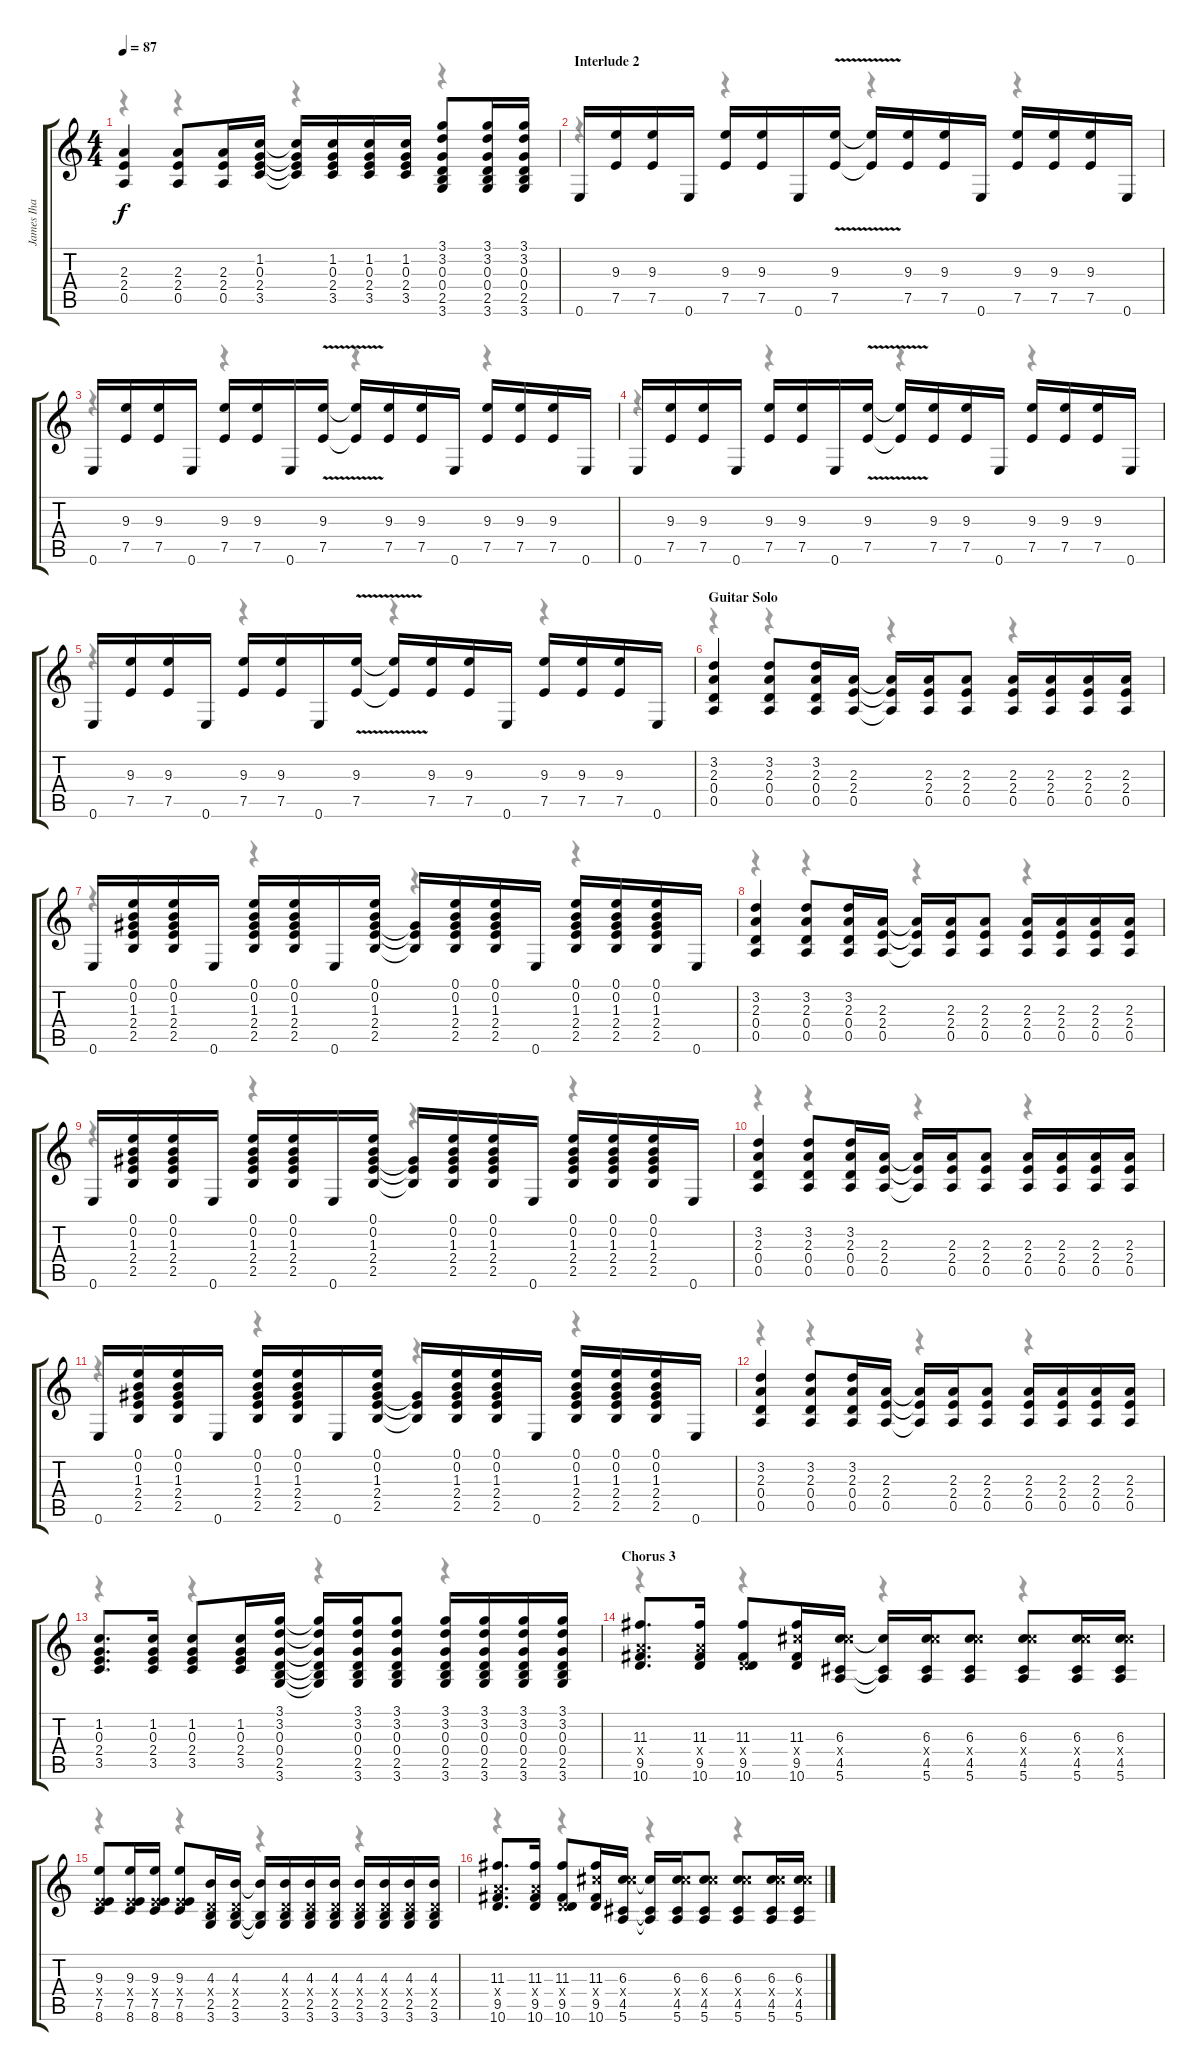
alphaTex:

\track ("James Iha -  Rhythm Guitar" "James Iha ") {instrument distortionguitar}
\staff {score tabs}
\tuning (E4 B3 G3 D3 A2 E2) {hide}
\voice
\ts (4 4)
\tempo 87
\clef g2
\ks c
(2.3 2.4 0.5).4{dy f} (2.3 2.4 0.5).8 (2.3 2.4 0.5).16 (1.2 0.3 2.4 3.5).16 (1.2{t} 0.3{t} 2.4{t} 3.5{t}).16 (1.2 0.3 2.4 3.5).16 (1.2 0.3 2.4 3.5).16 (1.2 0.3 2.4 3.5).16 (3.1 3.2 0.3 0.4 2.5 3.6).8 (3.1 3.2 0.3 0.4 2.5 3.6).16 (3.1 3.2 0.3 0.4 2.5 3.6).16 |
\section ("" "Interlude 2")
0.6.16 (9.3 7.5).16 (9.3 7.5).16 0.6.16 (9.3 7.5).16 (9.3 7.5).16 0.6.16 (9.3{v} 7.5{v}).16 (9.3{v t} 7.5{v t}).16 (9.3 7.5).16 (9.3 7.5).16 0.6.16 (9.3 7.5).16 (9.3 7.5).16 (9.3 7.5).16 0.6.16 |
0.6.16 (9.3 7.5).16 (9.3 7.5).16 0.6.16 (9.3 7.5).16 (9.3 7.5).16 0.6.16 (9.3{v} 7.5{v}).16 (9.3{v t} 7.5{v t}).16 (9.3 7.5).16 (9.3 7.5).16 0.6.16 (9.3 7.5).16 (9.3 7.5).16 (9.3 7.5).16 0.6.16 |
0.6.16 (9.3 7.5).16 (9.3 7.5).16 0.6.16 (9.3 7.5).16 (9.3 7.5).16 0.6.16 (9.3{v} 7.5{v}).16 (9.3{v t} 7.5{v t}).16 (9.3 7.5).16 (9.3 7.5).16 0.6.16 (9.3 7.5).16 (9.3 7.5).16 (9.3 7.5).16 0.6.16 |
0.6.16 (9.3 7.5).16 (9.3 7.5).16 0.6.16 (9.3 7.5).16 (9.3 7.5).16 0.6.16 (9.3{v} 7.5{v}).16 (9.3{v t} 7.5{v t}).16 (9.3 7.5).16 (9.3 7.5).16 0.6.16 (9.3 7.5).16 (9.3 7.5).16 (9.3 7.5).16 0.6.16 |
\section ("" "Guitar Solo")
(3.2 2.3 0.4 0.5).4 (3.2 2.3 0.4 0.5).8 (3.2 2.3 0.4 0.5).16 (2.3 2.4 0.5).16 (2.3{t} 2.4{t} 0.5{t}).16 (2.3 2.4 0.5).16 (2.3 2.4 0.5).8 (2.3 2.4 0.5).16 (2.3 2.4 0.5).16 (2.3 2.4 0.5).16 (2.3 2.4 0.5).16 |
0.6.16 (0.1 0.2 1.3 2.4 2.5).16 (0.1 0.2 1.3 2.4 2.5).16 0.6.16 (0.1 0.2 1.3 2.4 2.5).16 (0.1 0.2 1.3 2.4 2.5).16 0.6.16 (0.1 0.2 1.3 2.4 2.5).16 (1.3{t} 2.4{t} 2.5{t}).16 (0.1 0.2 1.3 2.4 2.5).16 (0.1 0.2 1.3 2.4 2.5).16 0.6.16 (0.1 0.2 1.3 2.4 2.5).16 (0.1 0.2 1.3 2.4 2.5).16 (0.1 0.2 1.3 2.4 2.5).16 0.6.16 |
(3.2 2.3 0.4 0.5).4 (3.2 2.3 0.4 0.5).8 (3.2 2.3 0.4 0.5).16 (2.3 2.4 0.5).16 (2.3{t} 2.4{t} 0.5{t}).16 (2.3 2.4 0.5).16 (2.3 2.4 0.5).8 (2.3 2.4 0.5).16 (2.3 2.4 0.5).16 (2.3 2.4 0.5).16 (2.3 2.4 0.5).16 |
0.6.16 (0.1 0.2 1.3 2.4 2.5).16 (0.1 0.2 1.3 2.4 2.5).16 0.6.16 (0.1 0.2 1.3 2.4 2.5).16 (0.1 0.2 1.3 2.4 2.5).16 0.6.16 (0.1 0.2 1.3 2.4 2.5).16 (1.3{t} 2.4{t} 2.5{t}).16 (0.1 0.2 1.3 2.4 2.5).16 (0.1 0.2 1.3 2.4 2.5).16 0.6.16 (0.1 0.2 1.3 2.4 2.5).16 (0.1 0.2 1.3 2.4 2.5).16 (0.1 0.2 1.3 2.4 2.5).16 0.6.16 |
(3.2 2.3 0.4 0.5).4 (3.2 2.3 0.4 0.5).8 (3.2 2.3 0.4 0.5).16 (2.3 2.4 0.5).16 (2.3{t} 2.4{t} 0.5{t}).16 (2.3 2.4 0.5).16 (2.3 2.4 0.5).8 (2.3 2.4 0.5).16 (2.3 2.4 0.5).16 (2.3 2.4 0.5).16 (2.3 2.4 0.5).16 |
0.6.16 (0.1 0.2 1.3 2.4 2.5).16 (0.1 0.2 1.3 2.4 2.5).16 0.6.16 (0.1 0.2 1.3 2.4 2.5).16 (0.1 0.2 1.3 2.4 2.5).16 0.6.16 (0.1 0.2 1.3 2.4 2.5).16 (1.3{t} 2.4{t} 2.5{t}).16 (0.1 0.2 1.3 2.4 2.5).16 (0.1 0.2 1.3 2.4 2.5).16 0.6.16 (0.1 0.2 1.3 2.4 2.5).16 (0.1 0.2 1.3 2.4 2.5).16 (0.1 0.2 1.3 2.4 2.5).16 0.6.16 |
(3.2 2.3 0.4 0.5).4 (3.2 2.3 0.4 0.5).8 (3.2 2.3 0.4 0.5).16 (2.3 2.4 0.5).16 (2.3{t} 2.4{t} 0.5{t}).16 (2.3 2.4 0.5).16 (2.3 2.4 0.5).8 (2.3 2.4 0.5).16 (2.3 2.4 0.5).16 (2.3 2.4 0.5).16 (2.3 2.4 0.5).16 |
(1.2 0.3 2.4 3.5).8{d} (1.2 0.3 2.4 3.5).16 (1.2 0.3 2.4 3.5).8 (1.2 0.3 2.4 3.5).16 (3.1 3.2 0.3 0.4 2.5 3.6).16 (3.1{t} 3.2{t} 0.3{t} 0.4{t} 2.5{t} 3.6{t}).16 (3.1 3.2 0.3 0.4 2.5 3.6).16 (3.1 3.2 0.3 0.4 2.5 3.6).8 (3.1 3.2 0.3 0.4 2.5 3.6).16 (3.1 3.2 0.3 0.4 2.5 3.6).16 (3.1 3.2 0.3 0.4 2.5 3.6).16 (3.1 3.2 0.3 0.4 2.5 3.6).16 |
\section ("" "Chorus 3")
(11.3 7.4{x} 9.5 10.6).8{d} (11.3 7.4{x} 9.5 10.6).16 (11.3 0.4{x} 9.5 10.6).8 (11.3 11.4{x} 9.5 10.6).16 (6.3 11.4{x} 4.5 5.6).16 (6.3{t} 4.5{t} 5.6{t}).16 (6.3 11.4{x} 4.5 5.6).16 (6.3 11.4{x} 4.5 5.6).8 (6.3 11.4{x} 4.5 5.6).8 (6.3 11.4{x} 4.5 5.6).16 (6.3 11.4{x} 4.5 5.6).16 |
(9.3 2.4{x} 7.5 8.6).8 (9.3 2.4{x} 7.5 8.6).16 (9.3 2.4{x} 7.5 8.6).16 (9.3 2.4{x} 7.5 8.6).8 (4.3 0.4{x} 2.5 3.6).16 (4.3 0.4{x} 2.5 3.6).16 (4.3{t} 2.5{t} 3.6{t}).16 (4.3 0.4{x} 2.5 3.6).16 (4.3 0.4{x} 2.5 3.6).16 (4.3 0.4{x} 2.5 3.6).16 (4.3 0.4{x} 2.5 3.6).16 (4.3 0.4{x} 2.5 3.6).16 (4.3 0.4{x} 2.5 3.6).16 (4.3 0.4{x} 2.5 3.6).16 |
(11.3 7.4{x} 9.5 10.6).8{d} (11.3 7.4{x} 9.5 10.6).16 (11.3 0.4{x} 9.5 10.6).8 (11.3 11.4{x} 9.5 10.6).16 (6.3 11.4{x} 4.5 5.6).16 (6.3{t} 4.5{t} 5.6{t}).16 (6.3 11.4{x} 4.5 5.6).16 (6.3 11.4{x} 4.5 5.6).8 (6.3 11.4{x} 4.5 5.6).8 (6.3 11.4{x} 4.5 5.6).16 (6.3 11.4{x} 4.5 5.6).16
\voice
\clef g2
\ottava regular
\simile none
\ks c
r.4{dy f} r.4 r.4 r.4 |
r.4 r.4 r.4 r.4 |
r.4 r.4 r.4 r.4 |
r.4 r.4 r.4 r.4 |
r.4 r.4 r.4 r.4 |
r.4 r.4 r.4 r.4 |
r.4 r.4 r.4 r.4 |
r.4 r.4 r.4 r.4 |
r.4 r.4 r.4 r.4 |
r.4 r.4 r.4 r.4 |
r.4 r.4 r.4 r.4 |
r.4 r.4 r.4 r.4 |
r.4 r.4 r.4 r.4 |
r.4 r.4 r.4 r.4 |
r.4 r.4 r.4 r.4 |
r.4 r.4 r.4 r.4
